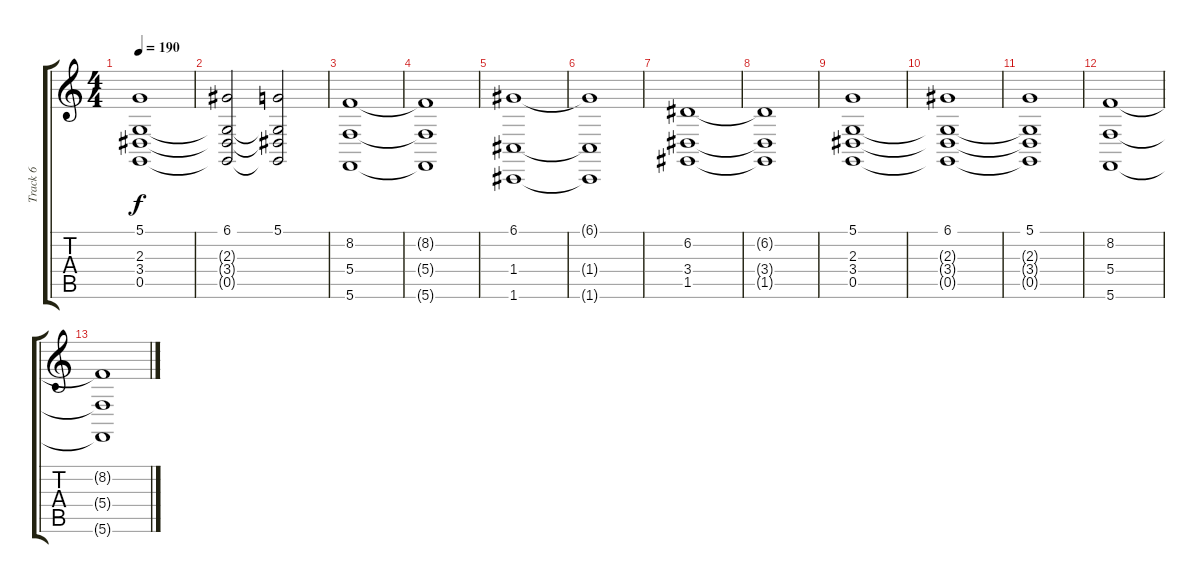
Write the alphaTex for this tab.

\track ("Track 6" "Track 6") {instrument choiraahs}
\staff {score tabs}
\tuning (D4 A3 F3 C3 G2 C2) {hide}
\ts (4 4)
\tempo 190
\clef g2
\ks c
(5.1 2.3 3.4 0.5).1{dy f} |
(6.1 2.3{t} 3.4{t} 0.5{t}).2 (5.1 2.3{t} 3.4{t} 0.5{t}).2 |
(8.2 5.4 5.6).1 |
(8.2{t} 5.4{t} 5.6{t}).1 |
(6.1 1.4 1.6).1 |
(6.1{t} 1.4{t} 1.6{t}).1 |
(6.2 3.4 1.5).1 |
(6.2{t} 3.4{t} 1.5{t}).1 |
(5.1 2.3 3.4 0.5).1 |
(6.1 2.3{t} 3.4{t} 0.5{t}).1 |
(5.1 2.3{t} 3.4{t} 0.5{t}).1 |
(8.2 5.4 5.6).1 |
(8.2{t} 5.4{t} 5.6{t}).1
